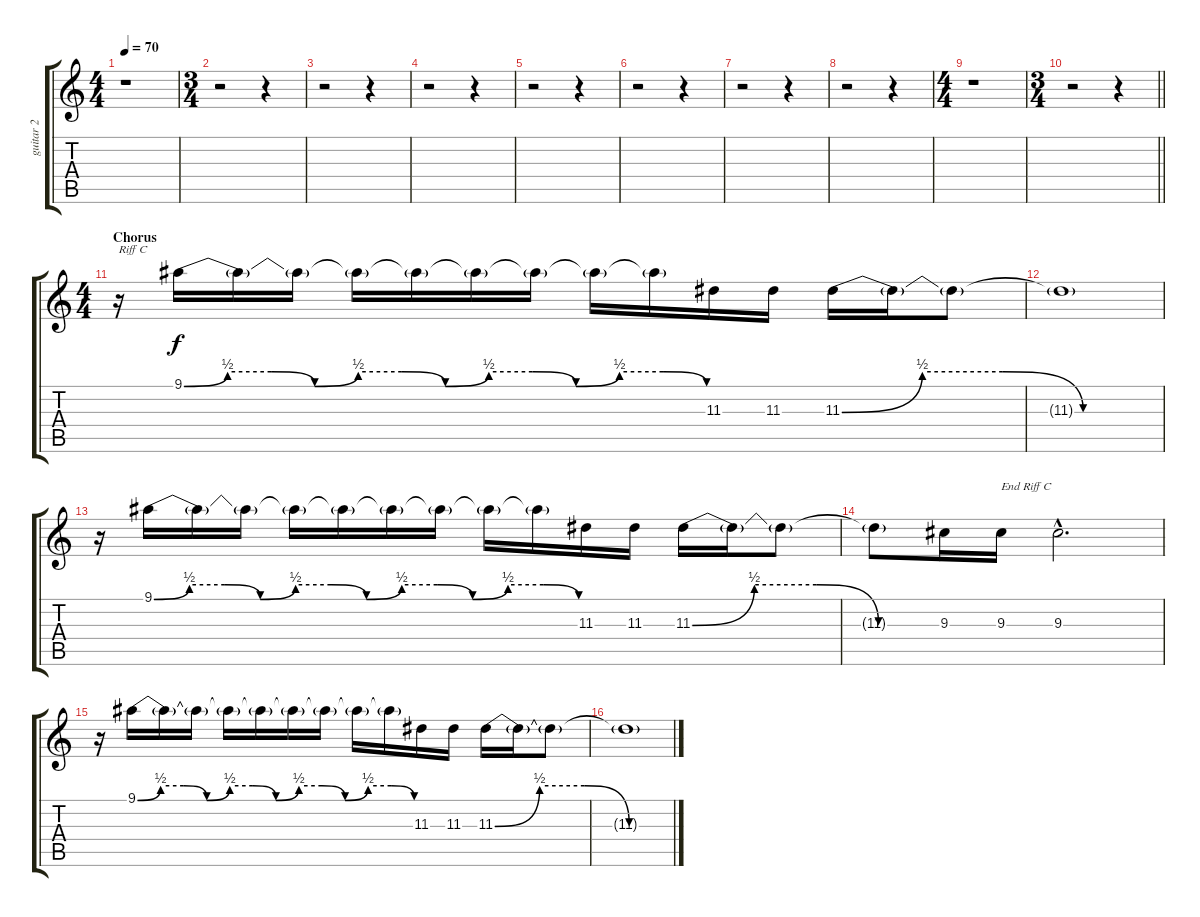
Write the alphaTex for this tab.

\track ("guitar 2" "guitar 2") {instrument distortionguitar}
\staff {score tabs}
\tuning (Db4 Ab3 E3 B2 Gb2 Db2) {hide}
\ts (4 4)
\tempo 70
\clef g2
\ks c
r.1{dy f} |
\ts (3 4)
r.2 r.4 |
r.2 r.4 |
r.2 r.4 |
r.2 r.4 |
r.2 r.4 |
r.2 r.4 |
r.2 r.4 |
\ts (4 4)
r.1 |
\ts (3 4)
\barLineRight lightlight
r.2 r.4 |
\ts (4 4)
\section ("" "Chorus")
r.16{txt "Riff C"} 9.1{be (custom 0 0 5 2 10 2 15 0 20 2 25 2 30 0 35 2 40 2 45 0 50 2 55 2 60 0)}.16 9.1{t}.16 9.1{t}.16 9.1{t}.16 9.1{t}.16 9.1{t}.16 9.1{t}.16 9.1{t}.16 9.1{t}.16 11.3.16 11.3.16 11.3{be (custom 0 0 15 2 30 2 45 0 60 0)}.16 11.3{t}.16 11.3{t}.8 |
11.3{t}.1 |
r.16 9.1{be (custom 0 0 5 2 10 2 15 0 20 2 25 2 30 0 35 2 40 2 45 0 50 2 55 2 60 0)}.16 9.1{t}.16 9.1{t}.16 9.1{t}.16 9.1{t}.16 9.1{t}.16 9.1{t}.16 9.1{t}.16 9.1{t}.16 11.3.16 11.3.16 11.3{be (custom 0 0 15 2 30 2 45 0 60 0)}.16 11.3{t}.16 11.3{t}.8 |
11.3{t}.8 9.3.16 9.3.16{txt "End Riff C"} 9.3{hac}.2{d} |
r.16 9.1{be (custom 0 0 5 2 10 2 15 0 20 2 25 2 30 0 35 2 40 2 45 0 50 2 55 2 60 0)}.16 9.1{t}.16 9.1{t}.16 9.1{t}.16 9.1{t}.16 9.1{t}.16 9.1{t}.16 9.1{t}.16 9.1{t}.16 11.3.16 11.3.16 11.3{be (custom 0 0 15 2 30 2 45 0 60 0)}.16 11.3{t}.16 11.3{t}.8 |
11.3{t}.1
